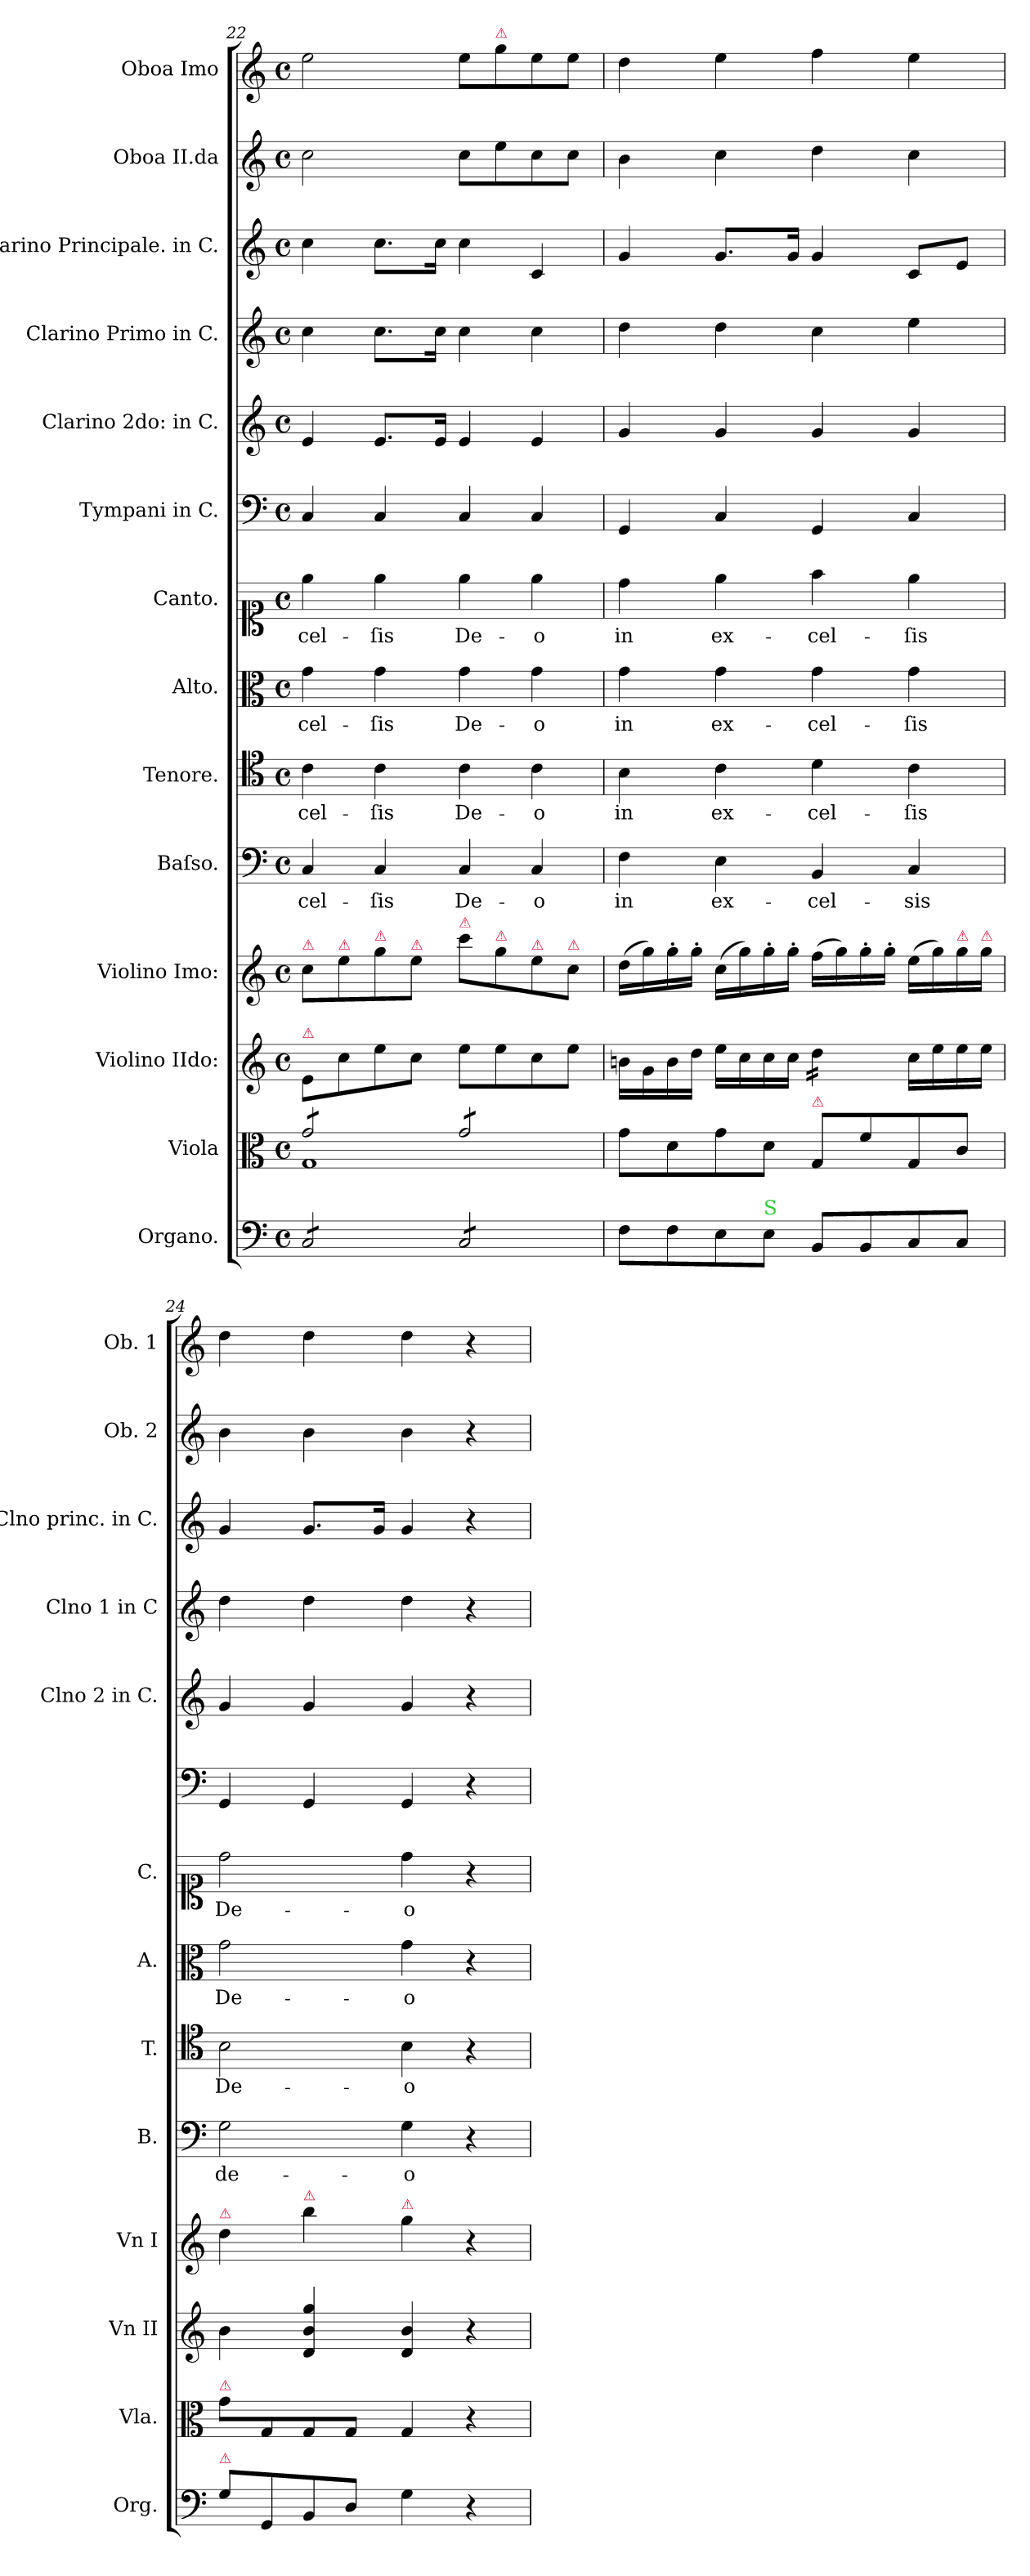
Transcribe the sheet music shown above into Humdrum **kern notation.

**kern	**kern	**kern	**kern	**kern	**text	**kern	**text	**kern	**text	**kern	**text	**kern	**kern	**kern	**kern	**kern	**kern
*part14	*part13	*part12	*part11	*part10	*part10	*part9	*part9	*part8	*part8	*part7	*part7	*part6	*part5	*part4	*part3	*part2	*part1
*staff14	*staff13	*staff12	*staff11	*staff10	*staff10	*staff9	*staff9	*staff8	*staff8	*staff7	*staff7	*staff6	*staff5	*staff4	*staff3	*staff2	*staff1
*I"Organo.	*I"Viola	*I"Violino IIdo:	*I"Violino Imo:	*I"Baſso.	*	*I"Tenore.	*	*I"Alto.	*	*I"Canto.	*	*I"Tympani in C.	*I"Clarino 2do: in C.	*I"Clarino Primo in C.	*I"Clarino Principale. in C.	*I"Oboa II.da	*I"Oboa Imo
*I'Org.	*I'Vla.	*I'Vn II	*I'Vn I	*I'B.	*	*I'T.	*	*I'A.	*	*I'C.	*	*	*I'Clno 2 in C.	*I'Clno 1 in C	*I'Clno princ. in C.	*I'Ob. 2	*I'Ob. 1
*clefF4	*clefC3	*clefG2	*clefG2	*clefF4	*	*clefC4	*	*clefC3	*	*clefC1	*	*clefF4	*clefG2	*clefG2	*clefG2	*clefG2	*clefG2
*k[]	*k[]	*k[]	*k[]	*k[]	*	*k[]	*	*k[]	*	*k[]	*	*k[]	*k[]	*k[]	*k[]	*k[]	*k[]
*M4/4	*M4/4	*M4/4	*M4/4	*M4/4	*	*M4/4	*	*M4/4	*	*M4/4	*	*M4/4	*M4/4	*M4/4	*M4/4	*M4/4	*M4/4
*met(c)	*met(c)	*met(c)	*met(c)	*met(c)	*	*met(c)	*	*met(c)	*	*met(c)	*	*met(c)	*met(c)	*met(c)	*met(c)	*met(c)	*met(c)
=22	=22	=22	=22	=22	=22	=22	=22	=22	=22	=22	=22	=22	=22	=22	=22	=22	=22
*	*^	*	*	*	*	*	*	*	*	*	*	*	*	*	*	*	*
!	!	!	!	!LO:TX:a:color=crimson:t=⚠	!	!	!	!	!	!	!	!	!	!	!	!	!	!
!	!	!	!LO:TX:a:color=crimson:t=⚠	!	!	!	!	!	!	!	!	!	!	!	!	!	!	!
!	!	!	!	!	!	!LO:LY:i	!	!LO:LY:i	!	!LO:LY:i	!	!	!	!	!	!	!	!
*tremolo	*	*	*	*	*	*	*	*	*	*	*	*	*	*	*	*	*	*
*	*tremolo	*	*	*	*	*	*	*	*	*	*	*	*	*	*	*	*	*
8C/L	8g/L	1G	8e/L	8cc\L	4C/	-cel-	4c\	-cel-	4g\	-cel-	4ee\	-cel-	4C/	4e/	4cc\	4cc\	2cc\	2ee\
!	!	!	!	!LO:TX:a:color=crimson:t=⚠	!	!	!	!	!	!	!	!	!	!	!	!	!	!
8C/	8g/	.	8cc\	8ee\	.	.	.	.	.	.	.	.	.	.	.	.	.	.
!	!	!	!	!LO:TX:a:color=crimson:t=⚠	!	!	!	!	!	!	!	!	!	!	!	!	!	!
!	!	!	!	!	!	!LO:LY:i	!	!LO:LY:i	!	!LO:LY:i	!	!	!	!	!	!	!	!
8C/	8g/	.	8ee\	8gg\	4C/	-ſis	4c\	-ſis	4g\	-ſis	4ee\	-ſis	4C/	8.e/L	8.cc\L	8.cc\L	.	.
!	!	!	!	!LO:TX:a:color=crimson:t=⚠	!	!	!	!	!	!	!	!	!	!	!	!	!	!
8C/J	8g/J	.	8cc\J	8ee\J	.	.	.	.	.	.	.	.	.	.	.	.	.	.
.	.	.	.	.	.	.	.	.	.	.	.	.	.	16e/Jk	16cc\Jk	16cc\Jk	.	.
!	!	!	!	!LO:TX:a:color=crimson:t=⚠	!	!	!	!	!	!	!	!	!	!	!	!	!	!
!	!	!	!	!	!	!LO:LY:i	!	!LO:LY:i	!	!LO:LY:i	!	!	!	!	!	!	!	!
8C/L	8g/L	.	8ee\L	8ccc\L	4C/	De-	4c\	De-	4g\	De-	4ee\	De-	4C/	4e/	4cc\	4cc\	8cc\L	8ee\L
!	!	!	!	!	!	!	!	!	!	!	!	!	!	!	!	!	!	!LO:TX:a:color=crimson:t=⚠
!	!	!	!	!LO:TX:a:color=crimson:t=⚠	!	!	!	!	!	!	!	!	!	!	!	!	!	!
8C/	8g/	.	8ee\	8gg\	.	.	.	.	.	.	.	.	.	.	.	.	8ee\	8gg\
!	!	!	!	!LO:TX:a:color=crimson:t=⚠	!	!	!	!	!	!	!	!	!	!	!	!	!	!
!	!	!	!	!	!	!LO:LY:i	!	!LO:LY:i	!	!LO:LY:i	!	!	!	!	!	!	!	!
8C/	8g/	.	8cc\	8ee\	4C/	-o	4c\	-o	4g\	-o	4ee\	-o	4C/	4e/	4cc\	4c/	8cc\	8ee\
!	!	!	!	!LO:TX:a:color=crimson:t=⚠	!	!	!	!	!	!	!	!	!	!	!	!	!	!
8C/J	8g/J	.	8ee\J	8cc\J	.	.	.	.	.	.	.	.	.	.	.	.	8cc\J	8ee\J
*	*Xtremolo	*	*	*	*	*	*	*	*	*	*	*	*	*	*	*	*	*
*Xtremolo	*	*	*	*	*	*	*	*	*	*	*	*	*	*	*	*	*	*
*	*v	*v	*	*	*	*	*	*	*	*	*	*	*	*	*	*	*	*
=23	=23	=23	=23	=23	=23	=23	=23	=23	=23	=23	=23	=23	=23	=23	=23	=23	=23
8F\L	8g\L	16bn\LL	(>16dd\LL	4F\	in	4B\	in	4g\	in	4dd\	in	4GG/	4g/	4dd\	4g/	4b\	4dd\
.	.	16g\	16gg\)	.	.	.	.	.	.	.	.	.	.	.	.	.	.
8F\	8d\	16b\	16gg'>\	.	.	.	.	.	.	.	.	.	.	.	.	.	.
.	.	16dd\JJ	16gg'>\JJ	.	.	.	.	.	.	.	.	.	.	.	.	.	.
8E\	8g\	16ee\LL	(>16cc\LL	4E\	ex-	4c\	ex-	4g\	ex-	4ee\	ex-	4C/	4g/	4dd\	8.g/L	4cc\	4ee\
.	.	16cc\	16gg\)	.	.	.	.	.	.	.	.	.	.	.	.	.	.
!LO:TX:a:color=limegreen:t=S	!	!	!	!	!	!	!	!	!	!	!	!	!	!	!	!	!
8E\J	8d\J	16cc\	16gg'>\	.	.	.	.	.	.	.	.	.	.	.	.	.	.
.	.	16cc\JJ	16gg'>\JJ	.	.	.	.	.	.	.	.	.	.	.	16g/Jk	.	.
!	!LO:TX:a:color=crimson:t=⚠	!	!	!	!	!	!	!	!	!	!	!	!	!	!	!	!
*	*	*tremolo	*	*	*	*	*	*	*	*	*	*	*	*	*	*	*
8BB/L	8G/L	16dd\LL	(>16ff\LL	4BB/	-cel-	4d\	-cel-	4g\	-cel-	4ff\	-cel-	4GG/	4g/	4cc\	4g/	4dd\	4ff\
.	.	16dd\	16gg\)	.	.	.	.	.	.	.	.	.	.	.	.	.	.
8BB/	8f\	16dd\	16gg'>\	.	.	.	.	.	.	.	.	.	.	.	.	.	.
.	.	16dd\JJ	16gg'>\JJ	.	.	.	.	.	.	.	.	.	.	.	.	.	.
*	*	*Xtremolo	*	*	*	*	*	*	*	*	*	*	*	*	*	*	*
8C/	8G/	16cc\LL	(>16ee\LL	4C/	-sis	4c\	-ſis	4g\	-ſis	4ee\	-ſis	4C/	4g/	4ee\	8c/L	4cc\	4ee\
.	.	16ee\	16gg\)	.	.	.	.	.	.	.	.	.	.	.	.	.	.
!	!	!	!LO:TX:a:color=crimson:t=⚠	!	!	!	!	!	!	!	!	!	!	!	!	!	!
8C/J	8c/J	16ee\	16gg\	.	.	.	.	.	.	.	.	.	.	.	8e/J	.	.
!	!	!	!LO:TX:a:color=crimson:t=⚠	!	!	!	!	!	!	!	!	!	!	!	!	!	!
.	.	16ee\JJ	16gg\JJ	.	.	.	.	.	.	.	.	.	.	.	.	.	.
=24	=24	=24	=24	=24	=24	=24	=24	=24	=24	=24	=24	=24	=24	=24	=24	=24	=24
!	!	!	!LO:TX:a:color=crimson:t=⚠	!	!	!	!	!	!	!	!	!	!	!	!	!	!
!	!LO:TX:a:color=crimson:t=⚠	!	!	!	!	!	!	!	!	!	!	!	!	!	!	!	!
!LO:TX:a:color=crimson:t=⚠	!	!	!	!	!	!	!	!	!	!	!	!	!	!	!	!	!
8G\L	8g\L	4b\	4dd\	2G\	de-	2B\	De-	2g\	De-	2dd\	De-	4GG/	4g/	4dd\	4g/	4b\	4dd\
8GG/	8G/	.	.	.	.	.	.	.	.	.	.	.	.	.	.	.	.
!	!	!	!LO:TX:a:color=crimson:t=⚠	!	!	!	!	!	!	!	!	!	!	!	!	!	!
8BB/	8G/	4d/ 4b/ 4gg/	4bb\	.	.	.	.	.	.	.	.	4GG/	4g/	4dd\	8.g/L	4b\	4dd\
8D/J	8G/J	.	.	.	.	.	.	.	.	.	.	.	.	.	.	.	.
.	.	.	.	.	.	.	.	.	.	.	.	.	.	.	16g/Jk	.	.
!	!	!	!LO:TX:a:color=crimson:t=⚠	!	!	!	!	!	!	!	!	!	!	!	!	!	!
4G\	4G/	4d/ 4b/	4gg\	4G\	-o	4B\	-o	4g\	-o	4dd\	-o	4GG/	4g/	4dd\	4g/	4b\	4dd\
4r	4r	4r	4r	4r	.	4r	.	4r	.	4r	.	4r	4r	4r	4r	4r	4r
=	=	=	=	=	=	=	=	=	=	=	=	=	=	=	=	=	=
*-	*-	*-	*-	*-	*-	*-	*-	*-	*-	*-	*-	*-	*-	*-	*-	*-	*-
